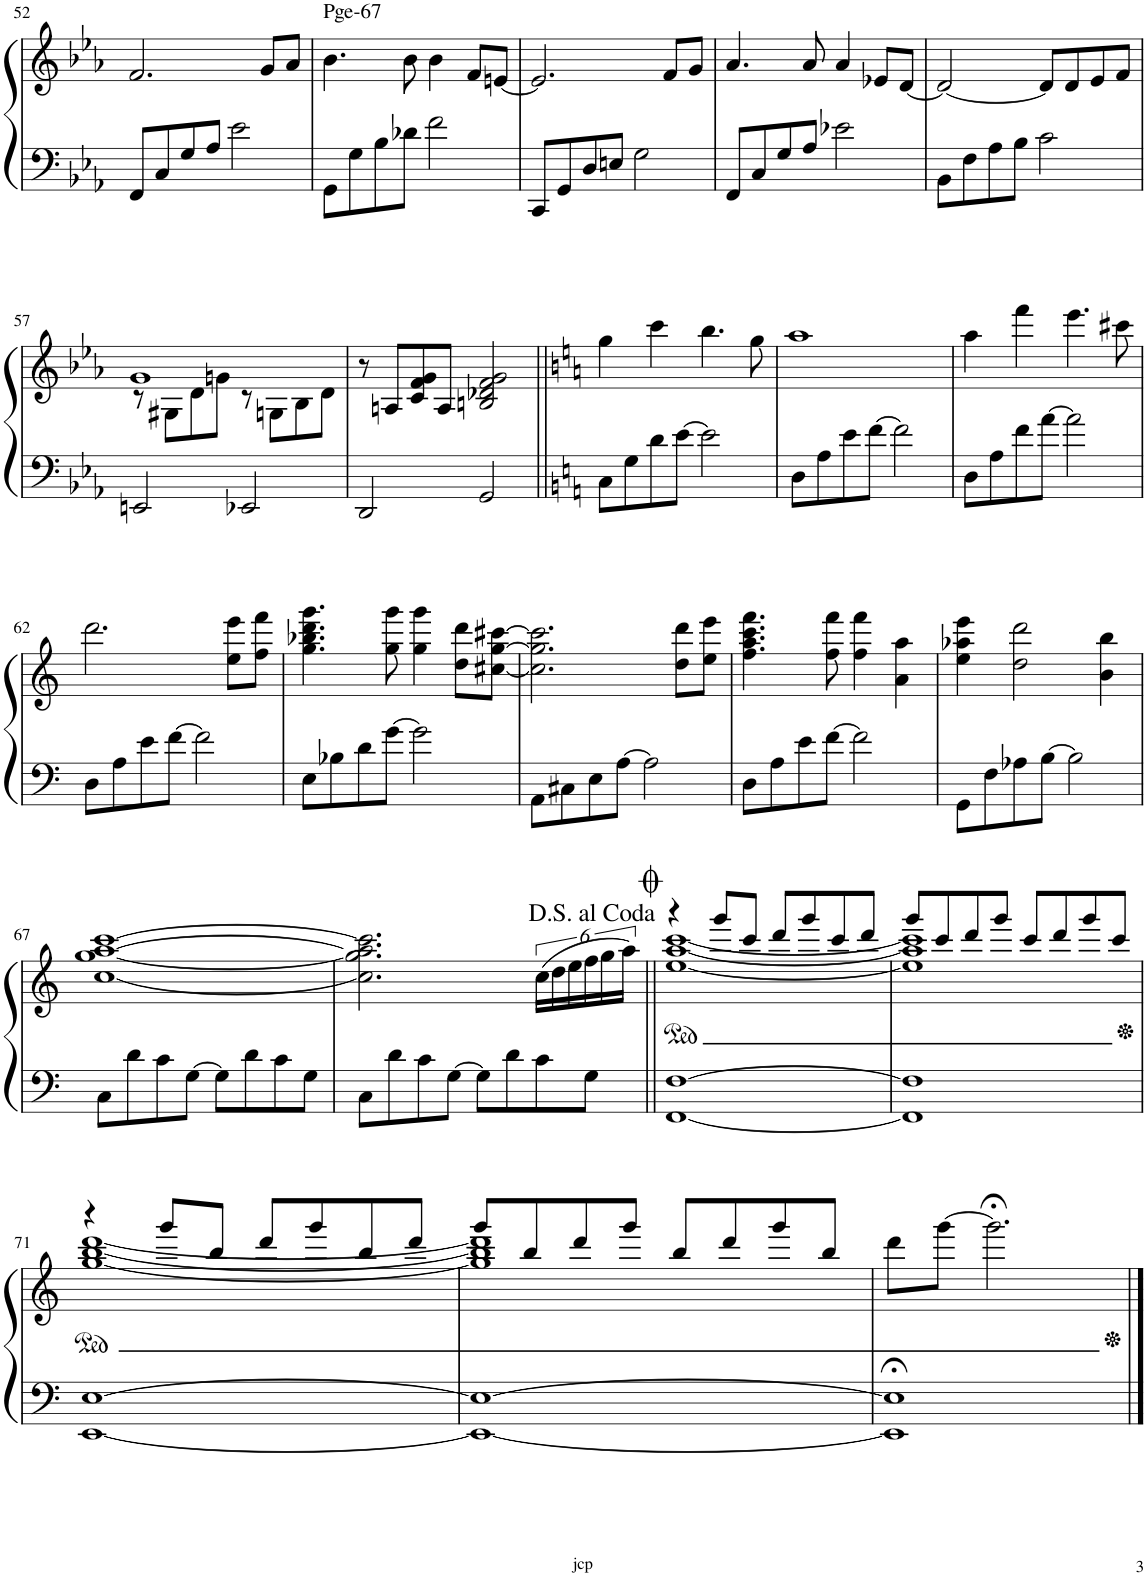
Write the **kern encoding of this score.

**kern	**kern
*part1	*part1
*staff2	*staff1
*I"Piano	*
*I'Pno.	*
!!LO:PB:g=z
*clefF4	*clefG2
*k[b-e-a-]	*k[b-e-a-]
*M4/4	*M4/4
*met(c)	*met(c)
=52	=52
8FF/L	2.f/
8C/	.
8G/	.
8A-/J	.
2e-\	.
.	8g/L
.	8a-/J
=53	=53
!	!LO:TX:a:t=Pge-67
8GG\L	4.b-\
8G\	.
8B-\	.
8d-X\J	8b-\
2f\	4b-\
.	8f/L
.	[8en/J
=54	=54
8CC/L	2.e/]
8GG/	.
8D/	.
8En/J	.
2G\	.
.	8f/L
.	8g/J
=55	=55
8FF/L	4.a-/
8C/	.
8G/	.
8A-/J	8a-/
2e-X\	4a-/
.	8e-X/L
.	[8d/J
=56	=56
8BB-\L	2d/_
8F\	.
8A-\	.
8B-\J	.
2c\	8d/L]
.	8d/
.	8e-/
.	8f/J
!!LO:LB:g=z
=57	=57
*	*^
2EEn/	1g	8r
.	.	8G#X\L
.	.	8d\
.	.	8gn\J
2EE-X/	.	8r
.	.	8Gn\L
.	.	8B-\
.	.	8d\J
*	*v	*v
=58	=58
2DD/	8r
.	8An/L
.	8c/ 8f/ 8g/
.	8A/J
2GG/	2Bn/ 2d-X/ 2f/ 2g/
=59||	=59||
*k[]	*k[]
8C\L	4gg\
8G\	.
8d\	4ccc\
[8e\J	.
2e\]	4.bb\
.	8gg\
=60	=60
8D\L	1aa
8A\	.
8e\	.
[8f\J	.
2f\]	.
=61	=61
8D\L	4aa\
8A\	.
8f\	4fff\
[8a\J	.
2a\]	4.eee\
.	8ccc#X\
!!LO:LB:g=z
=62	=62
8D\L	2.ddd\
8A\	.
8e\	.
[8f\J	.
2f\]	.
.	8ee\ 8eee\L
.	8ff\ 8fff\J
=63	=63
8E\L	4.gg\ 4.bb-X\ 4.ddd\ 4.ggg\
8B-X\	.
8d\	.
[8g\J	8gg\ 8ggg\
2g\]	4gg\ 4ggg\
.	8dd\ 8ddd\L
.	[8cc#X\ [8gg\ [8ccc#X\J
=64	=64
8AA\L	2.cc#\] 2.gg\] 2.ccc#\]
8C#X\	.
8E\	.
[8A\J	.
2A\]	.
.	8dd\ 8ddd\L
.	8ee\ 8eee\J
=65	=65
8D\L	4.ff\ 4.aa\ 4.ccc\ 4.fff\
8A\	.
8e\	.
[8f\J	8ff\ 8fff\
2f\]	4ff\ 4fff\
.	4a\ 4aa\
=66	=66
8GG\L	4ee\ 4aa-X\ 4eee\
8F\	.
8A-X\	2dd\ 2ddd\
[8B\J	.
2B\]	.
.	4b\ 4bb\
!!LO:LB:g=z
=67	=67
8C\L	[1cc [1gg [1aa [1ccc
8d\	.
8c\	.
[8G\J	.
8G\L]	.
8d\	.
8c\	.
8G\J	.
=68	=68
8C\L	2.cc\] 2.gg\] 2.aa\] 2.ccc\]
8d\	.
8c\	.
[8G\J	.
8G\L]	.
8d\	.
8c\	(24cc\LL
.	24dd\
.	24ee\
8G\J	24ff\
.	24gg\
.	24aa\JJ)
=69||	=69||
*	*ped
*	*^
[1FF [1F	4r	[1ee [1aa [1ccc
.	8ggg/L	.
.	8ccc/J	.
.	8ddd/L	.
.	8ggg/	.
.	8ccc/	.
.	8ddd/J	.
=70	=70	=70
1FF] 1F]	8ggg/L	1ee] 1aa] 1ccc]
.	8ccc/	.
.	8ddd/	.
.	8ggg/J	.
.	8ccc/L	.
.	8ddd/	.
.	8ggg/	.
.	8ccc/J	.
!!LO:LB:g=z	!!
=71	=71	=71
*	*Xped	*
*	*ped	*
[1EE [1E	4r	[1gg [1bb [1ddd
.	8ggg/L	.
.	8bb/J	.
.	8ddd/L	.
.	8ggg/	.
.	8bb/	.
.	8ddd/J	.
=72	=72	=72
1EE_ 1E_	8ggg/L	1gg] 1bb] 1ddd]
.	8bb/	.
.	8ddd/	.
.	8ggg/J	.
.	8bb/L	.
.	8ddd/	.
.	8ggg/	.
.	8bb/J	.
*	*v	*v
=73	=73
1EE];< 1E];<	8ddd\L
.	[8ggg\J
.	2.ggg;<\]
*	*Xped
==	==
*-	*-
